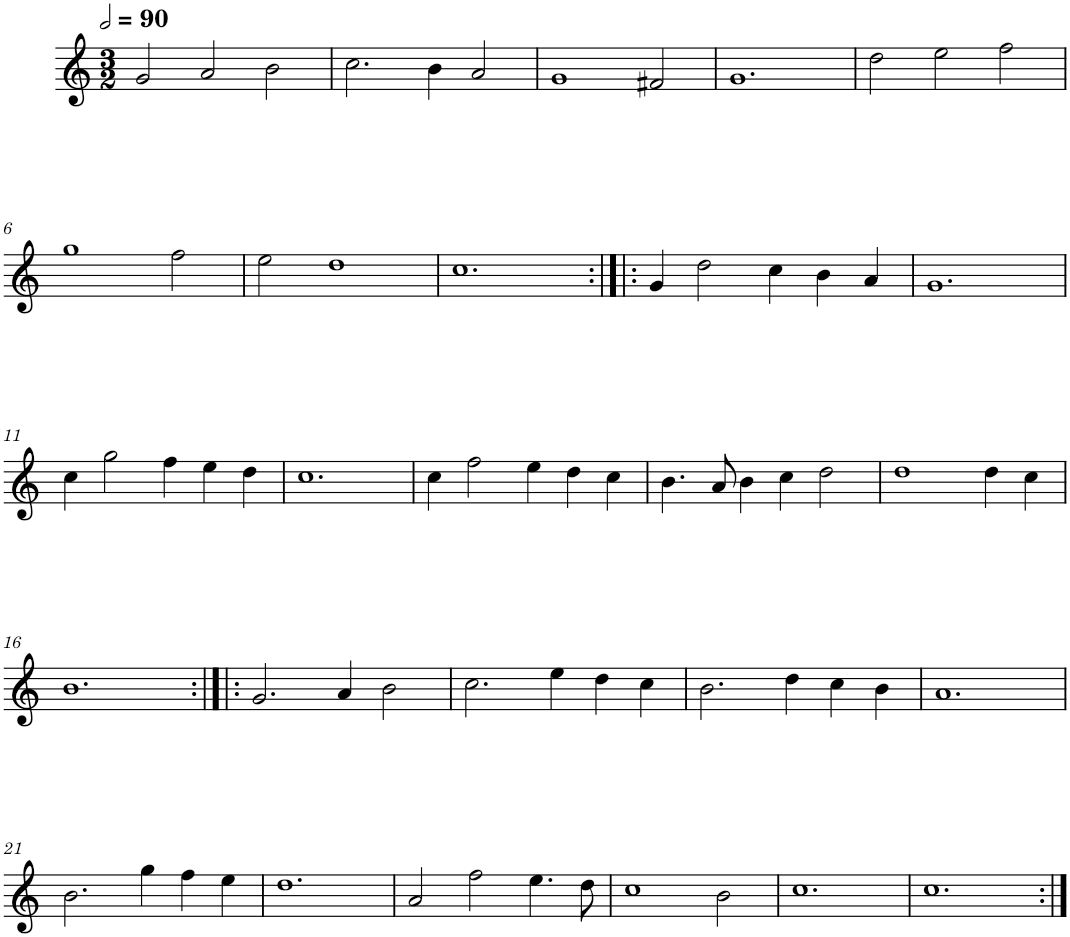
**kern
*part1
*staff1
*I"Quatre parties
*clefG2
*k[]
*M3/2
*MM180
=1
2g/
2a/
2b\
=2
2.cc\
4b\
2a/
=3
1g
2f#X/
=4
1.g
=5
2dd\
2ee\
2ff\
!!LO:LB:g=z
=6
1gg
2ff\
=7
2ee\
1dd
=8
1.cc
=9:|!|:
4g/
2dd\
4cc\
4b\
4a/
=10
1.g
!!LO:LB:g=z
=11
4cc\
2gg\
4ff\
4ee\
4dd\
=12
1.cc
=13
4cc\
2ff\
4ee\
4dd\
4cc\
=14
4.b\
8a/
4b\
4cc\
2dd\
=15
1dd
4dd\
4cc\
!!LO:LB:g=z
=16
1.b
=17:|!|:
2.g/
4a/
2b\
=18
2.cc\
4ee\
4dd\
4cc\
=19
2.b\
4dd\
4cc\
4b\
=20
1.a
!!LO:LB:g=z
=21
2.b\
4gg\
4ff\
4ee\
=22
1.dd
=23
2a/
2ff\
4.ee\
8dd\
=24
1cc
2b\
=25
1.cc
=26
1.cc
=:|!
*-
